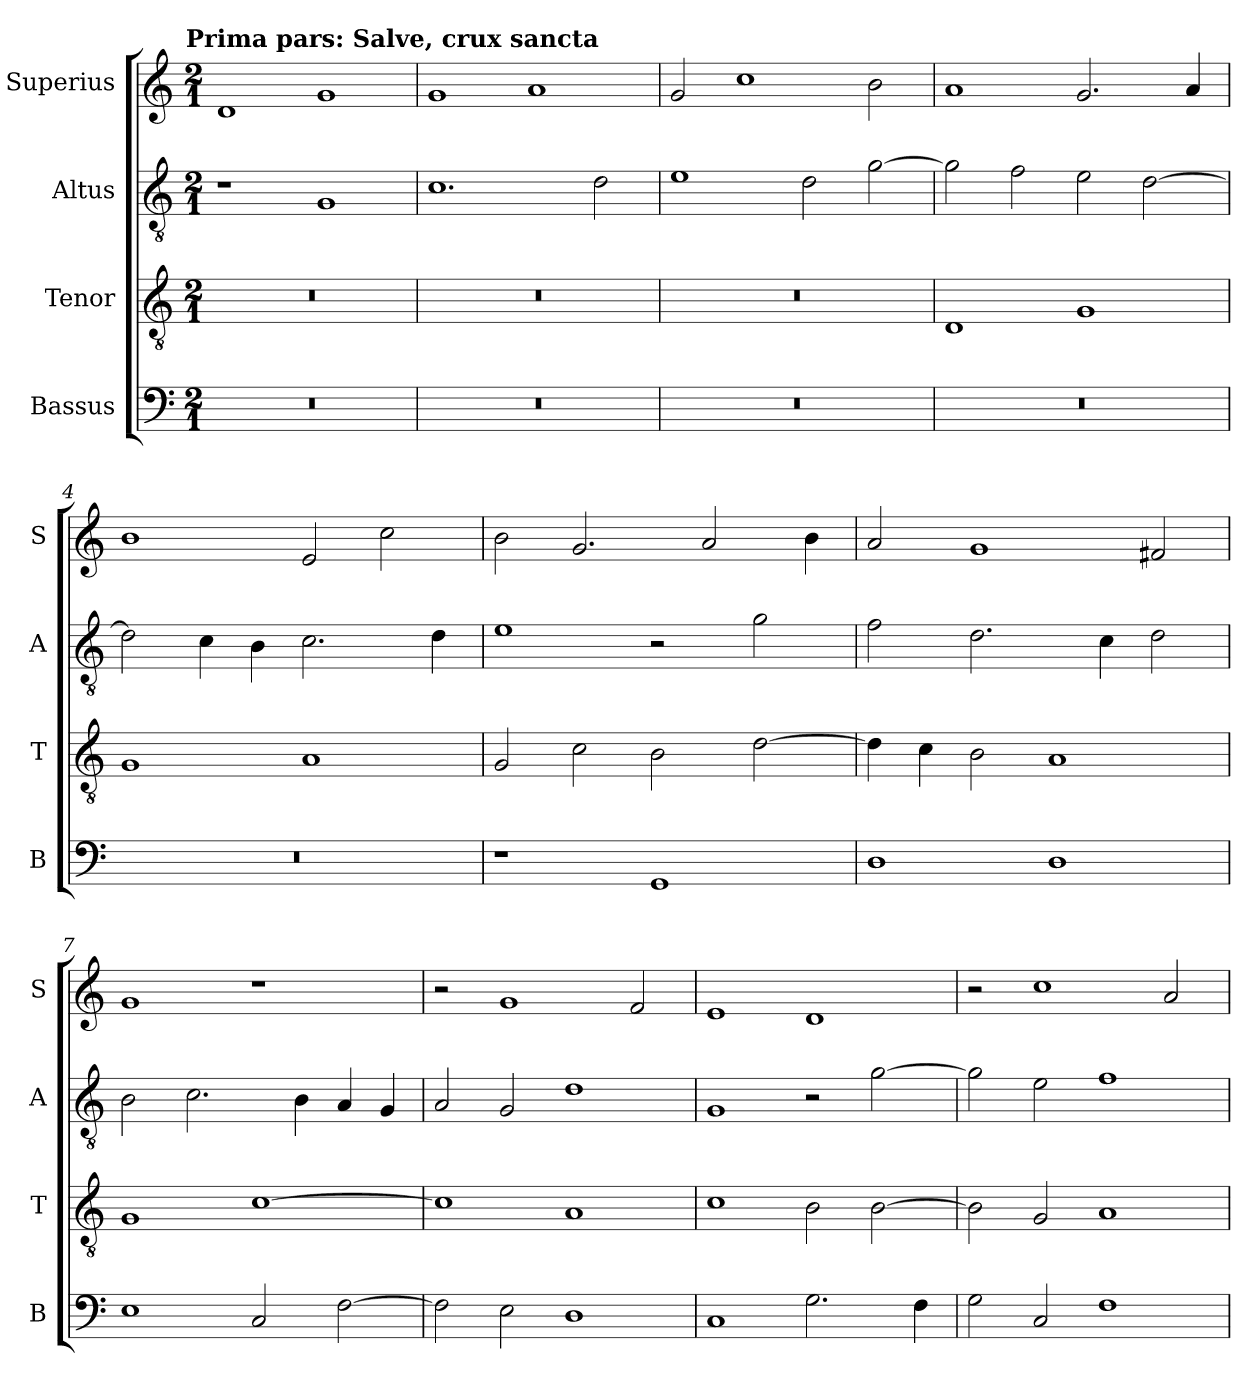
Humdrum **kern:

**kern	**kern	**kern	**kern
*part4	*part3	*part2	*part1
*staff4	*staff3	*staff2	*staff1
*I"Bassus	*I"Tenor	*I"Altus	*I"Superius
*I'B	*I'T	*I'A	*I'S
*clefF4	*clefGv2	*clefGv2	*clefG2
*k[]	*k[]	*k[]	*k[]
*C:	*C:	*C:	*C:
!!LO:TX:omd:t=Prima pars&colon; Salve, crux sancta
*M2/1	*M2/1	*M2/1	*M2/1
=	=	=	=
0r	0r	1r	1d
.	.	1G	1g
=1	=1	=1	=1
0r	0r	1.c	1g
.	.	.	1a
.	.	2d	.
=2	=2	=2	=2
0r	0r	1e	2g
.	.	.	1cc
.	.	2d	.
.	.	[2g	2b
=3	=3	=3	=3
0r	1D	2g]	1a
.	.	2f	.
.	1G	2e	2.g
.	.	[2d	.
.	.	.	4a
=4	=4	=4	=4
0r	1G	2d]	1b
.	.	4c	.
.	.	4B	.
.	1A	2.c	2e
.	.	.	2cc
.	.	4d	.
=5	=5	=5	=5
1r	2G	1e	2b
.	2c	.	2.g
1GG	2B	2r	.
.	.	.	2a
.	[2d	2g	.
.	.	.	4b
=6	=6	=6	=6
1D	4d]	2f	2a
.	4c	.	.
.	2B	2.d	1g
1D	1A	.	.
.	.	4c	.
.	.	2d	2f#X
=7	=7	=7	=7
1E	1G	2B	1g
.	.	2.c	.
2C	[1c	.	1r
.	.	4B	.
[2F	.	4A	.
.	.	4G	.
=8	=8	=8	=8
2F]	1c]	2A	2r
2E	.	2G	1g
1D	1A	1d	.
.	.	.	2f
=9	=9	=9	=9
1C	1c	1G	1e
2.G	2B	2r	1d
.	[2B	[2g	.
4F	.	.	.
=10	=10	=10	=10
2G	2B]	2g]	2r
2C	2G	2e	1cc
1F	1A	1f	.
.	.	.	2a
=	=	=	=
*-	*-	*-	*-
